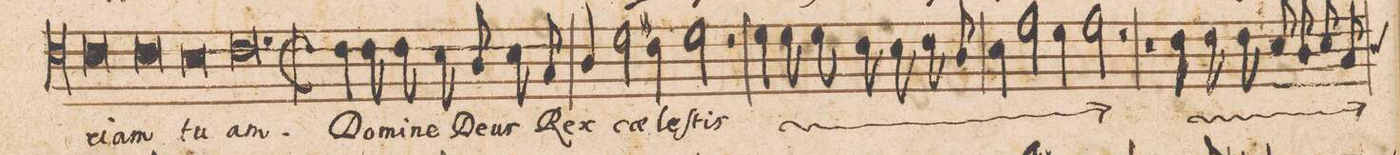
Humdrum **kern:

**kern	**text
*I"[Tenor II]	*
*clefC4	*
*k[]	*
*met(C|)	*
*M3/1	*
0c	-ri-
0c	-am
=25-	=25-
0B	tu-
*Xcol	*
=26-	=26-
0.c	-am.
=27||-	=27||-
*M2/1	*
*met(C|)	*
*mmet(c|)	*
4c\	Do-
8c\	-mi-
8c\	-ne
8B\	De-
8A/	-us
8B\	Rex
8Gny/	cae-
4A/	-le-
2d\	.
4c#X\	.
=28-	=28-
2d\	-ſtis
2rd	.
*	*ij
4d\	Do-
8d\	-mi-
8d\	-ne
8cny\	De-
8B\	-us
8c\	Rex
8A/	cae-
=29-	=29-
4B\	-le-
2e\	.
4d\	.
2e\	-ſtis
2rd	.
=30-	=30-
1r	.
4c\	Do-
8c\	-mi-
8c\	-ne
8B/	De-
8A/	-us
8B/	Rex
*custos:A	*
8G/	cae-
=31-	=31-
*-	*-
